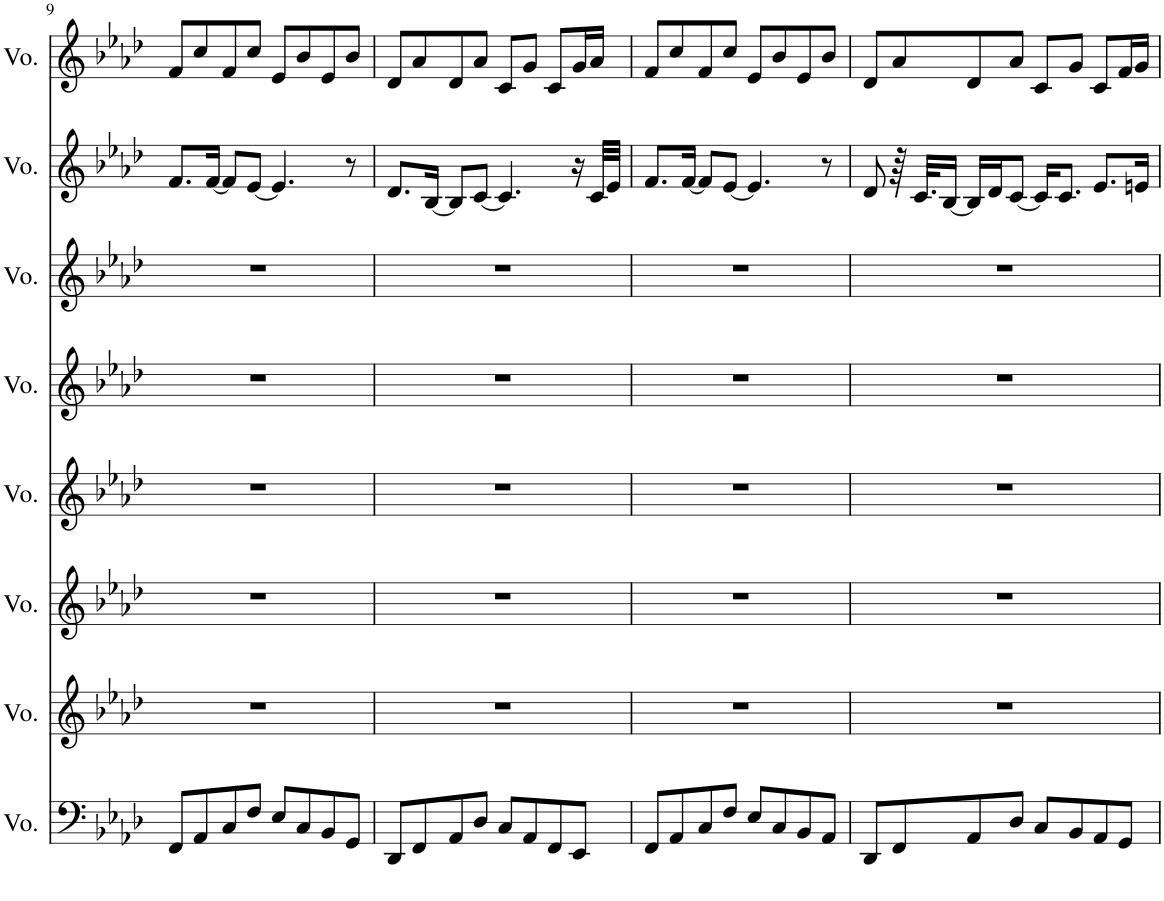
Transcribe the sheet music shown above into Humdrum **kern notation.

**kern	**kern	**kern	**kern	**kern	**kern	**kern	**kern
*part8	*part7	*part6	*part5	*part4	*part3	*part2	*part1
*staff8	*staff7	*staff6	*staff5	*staff4	*staff3	*staff2	*staff1
*I"Voice	*I"Voice	*I"Voice	*I"Voice	*I"Voice	*I"Voice	*I"Voice	*I"Voice
*I'Vo.	*I'Vo.	*I'Vo.	*I'Vo.	*I'Vo.	*I'Vo.	*I'Vo.	*I'Vo.
!!LO:PB:g=z
*clefF4	*clefG2	*clefG2	*clefG2	*clefG2	*clefG2	*clefG2	*clefG2
*k[b-e-a-d-]	*k[b-e-a-d-]	*k[b-e-a-d-]	*k[b-e-a-d-]	*k[b-e-a-d-]	*k[b-e-a-d-]	*k[b-e-a-d-]	*k[b-e-a-d-]
*M4/4	*M4/4	*M4/4	*M4/4	*M4/4	*M4/4	*M4/4	*M4/4
=9	=9	=9	=9	=9	=9	=9	=9
8FF/L	1r	1r	1r	1r	1r	8.f/L	8f/L
8AA-/	.	.	.	.	.	.	8cc/
.	.	.	.	.	.	[16f/Jk	.
8C/	.	.	.	.	.	8f/L]	8f/
8F/J	.	.	.	.	.	[8e-/J	8cc/J
8E-/L	.	.	.	.	.	4.e-/]	8e-/L
8C/	.	.	.	.	.	.	8b-/
8BB-/	.	.	.	.	.	.	8e-/
8GG/J	.	.	.	.	.	8r	8b-/J
=10	=10	=10	=10	=10	=10	=10	=10
8DD-/L	1r	1r	1r	1r	1r	8.d-/L	8d-/L
8FF/	.	.	.	.	.	.	8a-/
.	.	.	.	.	.	[16B-/Jk	.
8AA-/	.	.	.	.	.	8B-/L]	8d-/
8D-/J	.	.	.	.	.	[8c/J	8a-/J
8C/L	.	.	.	.	.	4.c/]	8c/L
8AA-/	.	.	.	.	.	.	8g/J
8FF/	.	.	.	.	.	.	8c/L
8EE-/J	.	.	.	.	.	16r	16g/L
.	.	.	.	.	.	32c/LLL	16a-/JJ
.	.	.	.	.	.	32e-/JJJ	.
=11	=11	=11	=11	=11	=11	=11	=11
8FF/L	1r	1r	1r	1r	1r	8.f/L	8f/L
8AA-/	.	.	.	.	.	.	8cc/
.	.	.	.	.	.	[16f/Jk	.
8C/	.	.	.	.	.	8f/L]	8f/
8F/J	.	.	.	.	.	[8e-/J	8cc/J
8E-/L	.	.	.	.	.	4.e-/]	8e-/L
8C/	.	.	.	.	.	.	8b-/
8BB-/	.	.	.	.	.	.	8e-/
8AA-/J	.	.	.	.	.	8r	8b-/J
=12	=12	=12	=12	=12	=12	=12	=12
8DD-/L	1r	1r	1r	1r	1r	8d-/	8d-/L
8FF/	.	.	.	.	.	64r	8a-/
.	.	.	.	.	.	32.c/KLL	.
.	.	.	.	.	.	[16B-/JJ	.
8AA-/	.	.	.	.	.	16B-/LL]	8d-/
.	.	.	.	.	.	16d-/J	.
8D-/J	.	.	.	.	.	[8c/J	8a-/J
8C/L	.	.	.	.	.	16c/KL]	8c/L
.	.	.	.	.	.	8.c/J	.
8BB-/	.	.	.	.	.	.	8g/J
8AA-/	.	.	.	.	.	8.e-/L	8c/L
8GG/J	.	.	.	.	.	.	16f/L
.	.	.	.	.	.	16en/Jk	16g/JJ
=	=	=	=	=	=	=	=
*-	*-	*-	*-	*-	*-	*-	*-
